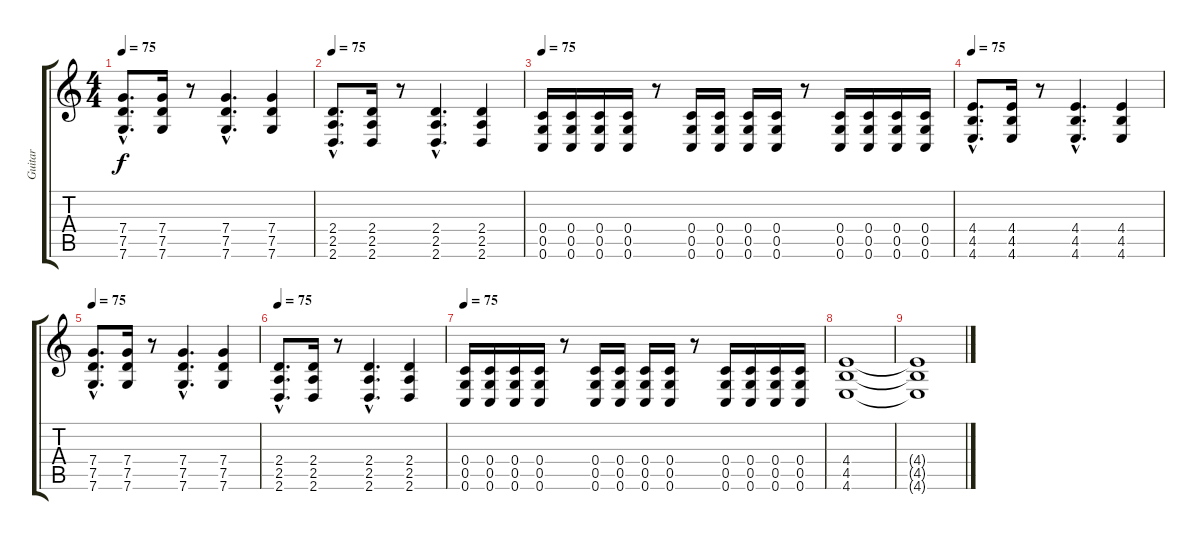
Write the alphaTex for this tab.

\track ("Guitar" "Guitar") {instrument distortionguitar}
\staff {score tabs}
\tuning (D4 A3 F3 C3 G2 C2) {hide}
\ts (4 4)
\tempo 75
\clef g2
\ks c
(7.4{hac} 7.5{hac} 7.6{hac}).8{d dy f} (7.4 7.5 7.6).16 r.8 (7.4{hac} 7.5{hac} 7.6{hac}).4{d} (7.4 7.5 7.6).4 |
\tempo 75
(2.4{hac} 2.5{hac} 2.6{hac}).8{d} (2.4 2.5 2.6).16 r.8 (2.4{hac} 2.5{hac} 2.6{hac}).4{d} (2.4 2.5 2.6).4 |
\tempo 70
\tempo 75
(0.4 0.5 0.6).16 (0.4 0.5 0.6).16 (0.4 0.5 0.6).16 (0.4 0.5 0.6).16 r.8 (0.4 0.5 0.6).16 (0.4 0.5 0.6).16 (0.4 0.5 0.6).16 (0.4 0.5 0.6).16 r.8 (0.4 0.5 0.6).16 (0.4 0.5 0.6).16 (0.4 0.5 0.6).16 (0.4 0.5 0.6).16 |
\tempo 75
(4.4{hac} 4.5{hac} 4.6{hac}).8{d} (4.4 4.5 4.6).16 r.8 (4.4{hac} 4.5{hac} 4.6{hac}).4{d} (4.4 4.5 4.6).4 |
\tempo 75
(7.4{hac} 7.5{hac} 7.6{hac}).8{d} (7.4 7.5 7.6).16 r.8 (7.4{hac} 7.5{hac} 7.6{hac}).4{d} (7.4 7.5 7.6).4 |
\tempo 75
(2.4{hac} 2.5{hac} 2.6{hac}).8{d} (2.4 2.5 2.6).16 r.8 (2.4{hac} 2.5{hac} 2.6{hac}).4{d} (2.4 2.5 2.6).4 |
\tempo 75
(0.4 0.5 0.6).16 (0.4 0.5 0.6).16 (0.4 0.5 0.6).16 (0.4 0.5 0.6).16 r.8 (0.4 0.5 0.6).16 (0.4 0.5 0.6).16 (0.4 0.5 0.6).16 (0.4 0.5 0.6).16 r.8 (0.4 0.5 0.6).16 (0.4 0.5 0.6).16 (0.4 0.5 0.6).16 (0.4 0.5 0.6).16 |
\section ("" "")
(4.4 4.5 4.6).1{volume 0} |
(4.4{t} 4.5{t} 4.6{t}).1
